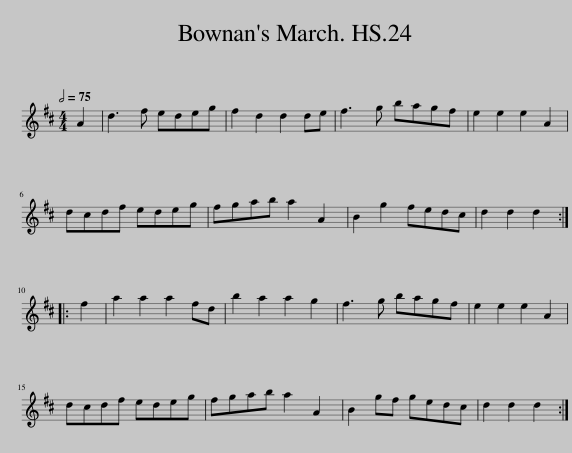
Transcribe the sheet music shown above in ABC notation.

X:1
L:1/8
Q:1/2=75
M:4/4
I:linebreak $
K:D
V:1 treble
V:1
 A2 | d3 f edeg | f2 d2 d2 de | f3 g bagf | e2 e2 e2 A2 |$ %5
 dcdf edeg | fgab a2 A2 | B2 g2 fedc | d2 d2 d2 ::$ f2 | %10
 a2 a2 a2 fd | b2 a2 a2 g2 | f3 g bagf | e2 e2 e2 A2 |$ dcdf edeg | %15
 fgab a2 A2 | B2 gf gedc | d2 d2 d2 :| %18
